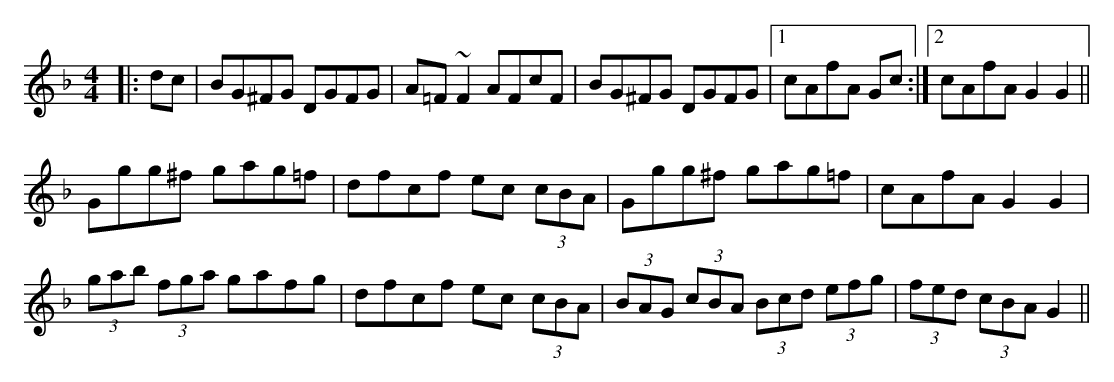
X:1
M:4/4
K:Gdor
|:dc|BG^FG DGFG|A=F~F2 AFcF|BG^FG DGFG|1 cAfA Gc:|2 cAfA G2G2||
Ggg^f gag=f|dfcf ec (3cBA|Ggg^f gag=f|cAfA G2G2|
(3gab (3fga gafg|dfcf ec (3cBA|(3BAG (3cBA (3Bcd (3efg|(3fed (3cBA G2||
